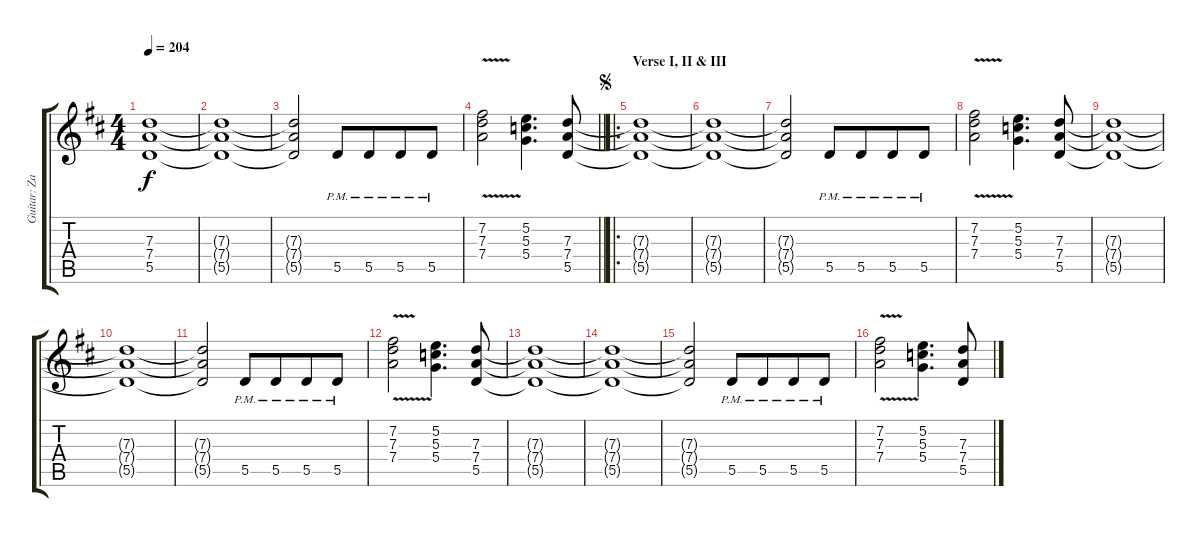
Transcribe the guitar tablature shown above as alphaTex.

\track ("Guitar: Zakk" "Guitar: Za") {instrument distortionguitar}
\staff {score tabs}
\tuning (E4 B3 G3 D3 A2 E2) {hide}
\ts (4 4)
\tempo 204
\clef g2
\ks d
(7.3{t} 7.4{t} 5.5{t}).1{dy f} |
(7.3{t} 7.4{t} 5.5{t}).1 |
(7.3{t} 7.4{t} 5.5{t}).2 5.5{pm}.8 5.5{pm}.8{beam merge} 5.5{pm}.8 5.5{pm}.8 |
\barLineRight lightlight
(7.2 7.3 7.4{v}).2 (5.2 5.3 5.4).4{d} (7.3 7.4 5.5).8 |
\ro
\section ("" "Verse I, II & III")
\jump segno
(7.3{t} 7.4{t} 5.5{t}).1 |
(7.3{t} 7.4{t} 5.5{t}).1 |
(7.3{t} 7.4{t} 5.5{t}).2 5.5{pm}.8 5.5{pm}.8{beam merge} 5.5{pm}.8 5.5{pm}.8 |
(7.2 7.3 7.4{v}).2 (5.2 5.3 5.4).4{d} (7.3 7.4 5.5).8 |
(7.3{t} 7.4{t} 5.5{t}).1 |
(7.3{t} 7.4{t} 5.5{t}).1 |
(7.3{t} 7.4{t} 5.5{t}).2 5.5{pm}.8 5.5{pm}.8{beam merge} 5.5{pm}.8 5.5{pm}.8 |
(7.2 7.3 7.4{v}).2 (5.2 5.3 5.4).4{d} (7.3 7.4 5.5).8 |
(7.3{t} 7.4{t} 5.5{t}).1 |
(7.3{t} 7.4{t} 5.5{t}).1 |
(7.3{t} 7.4{t} 5.5{t}).2 5.5{pm}.8 5.5{pm}.8{beam merge} 5.5{pm}.8 5.5{pm}.8 |
(7.2 7.3 7.4{v}).2 (5.2 5.3 5.4).4{d} (7.3 7.4 5.5).8
